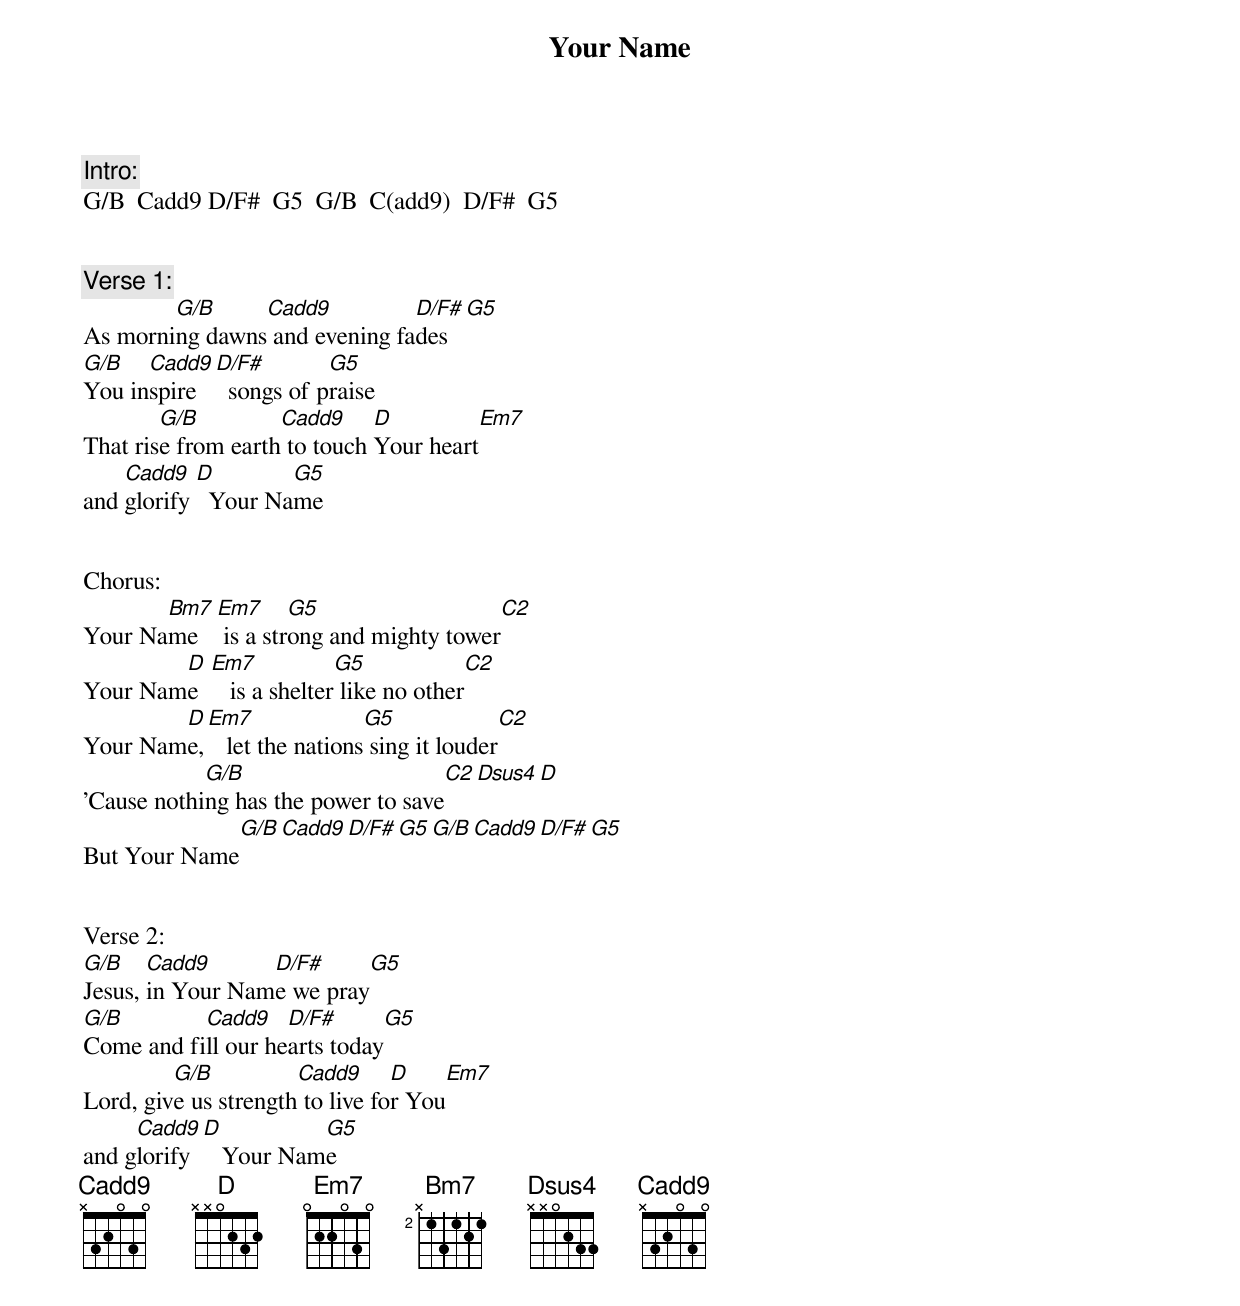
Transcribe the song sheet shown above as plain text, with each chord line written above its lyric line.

{title: Your Name}
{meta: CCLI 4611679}
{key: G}
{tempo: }
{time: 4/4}
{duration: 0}


Intro:
G/B  Cadd9 D/F#  G5  G/B  C(add9)  D/F#  G5


Verse 1:
        G/B     Cadd9          D/F#      G5
As morning dawns and evening fades
G/B   Cadd9 D/F#        G5
You inspire   songs of praise
        G/B         Cadd9     D               Em7
That rise from earth to touch Your heart
    Cadd9   D        G5
and glorify   Your Name


Chorus:
       Bm7  Em7      G5                        C2
Your Name    is a strong and mighty tower
        D  Em7            G5                 C2
Your Name     is a shelter like no other
        D Em7               G5                  C2
Your Name,   let the nations sing it louder
            G/B                     C2      Dsus4  D
'Cause nothing has the power to save
                G/B  Cadd9  D/F#  G5  G/B  C(add9)  D/F#  G5
But Your Name


Verse 2:
G/B    Cadd9      D/F#       G5
Jesus, in Your Name we pray
G/B        Cadd9    D/F#       G5
Come and fill our hearts today
         G/B          Cadd9      D       Em7
Lord, give us strength to live for You
     Cadd9 D          G5
and glorify   Your Name
